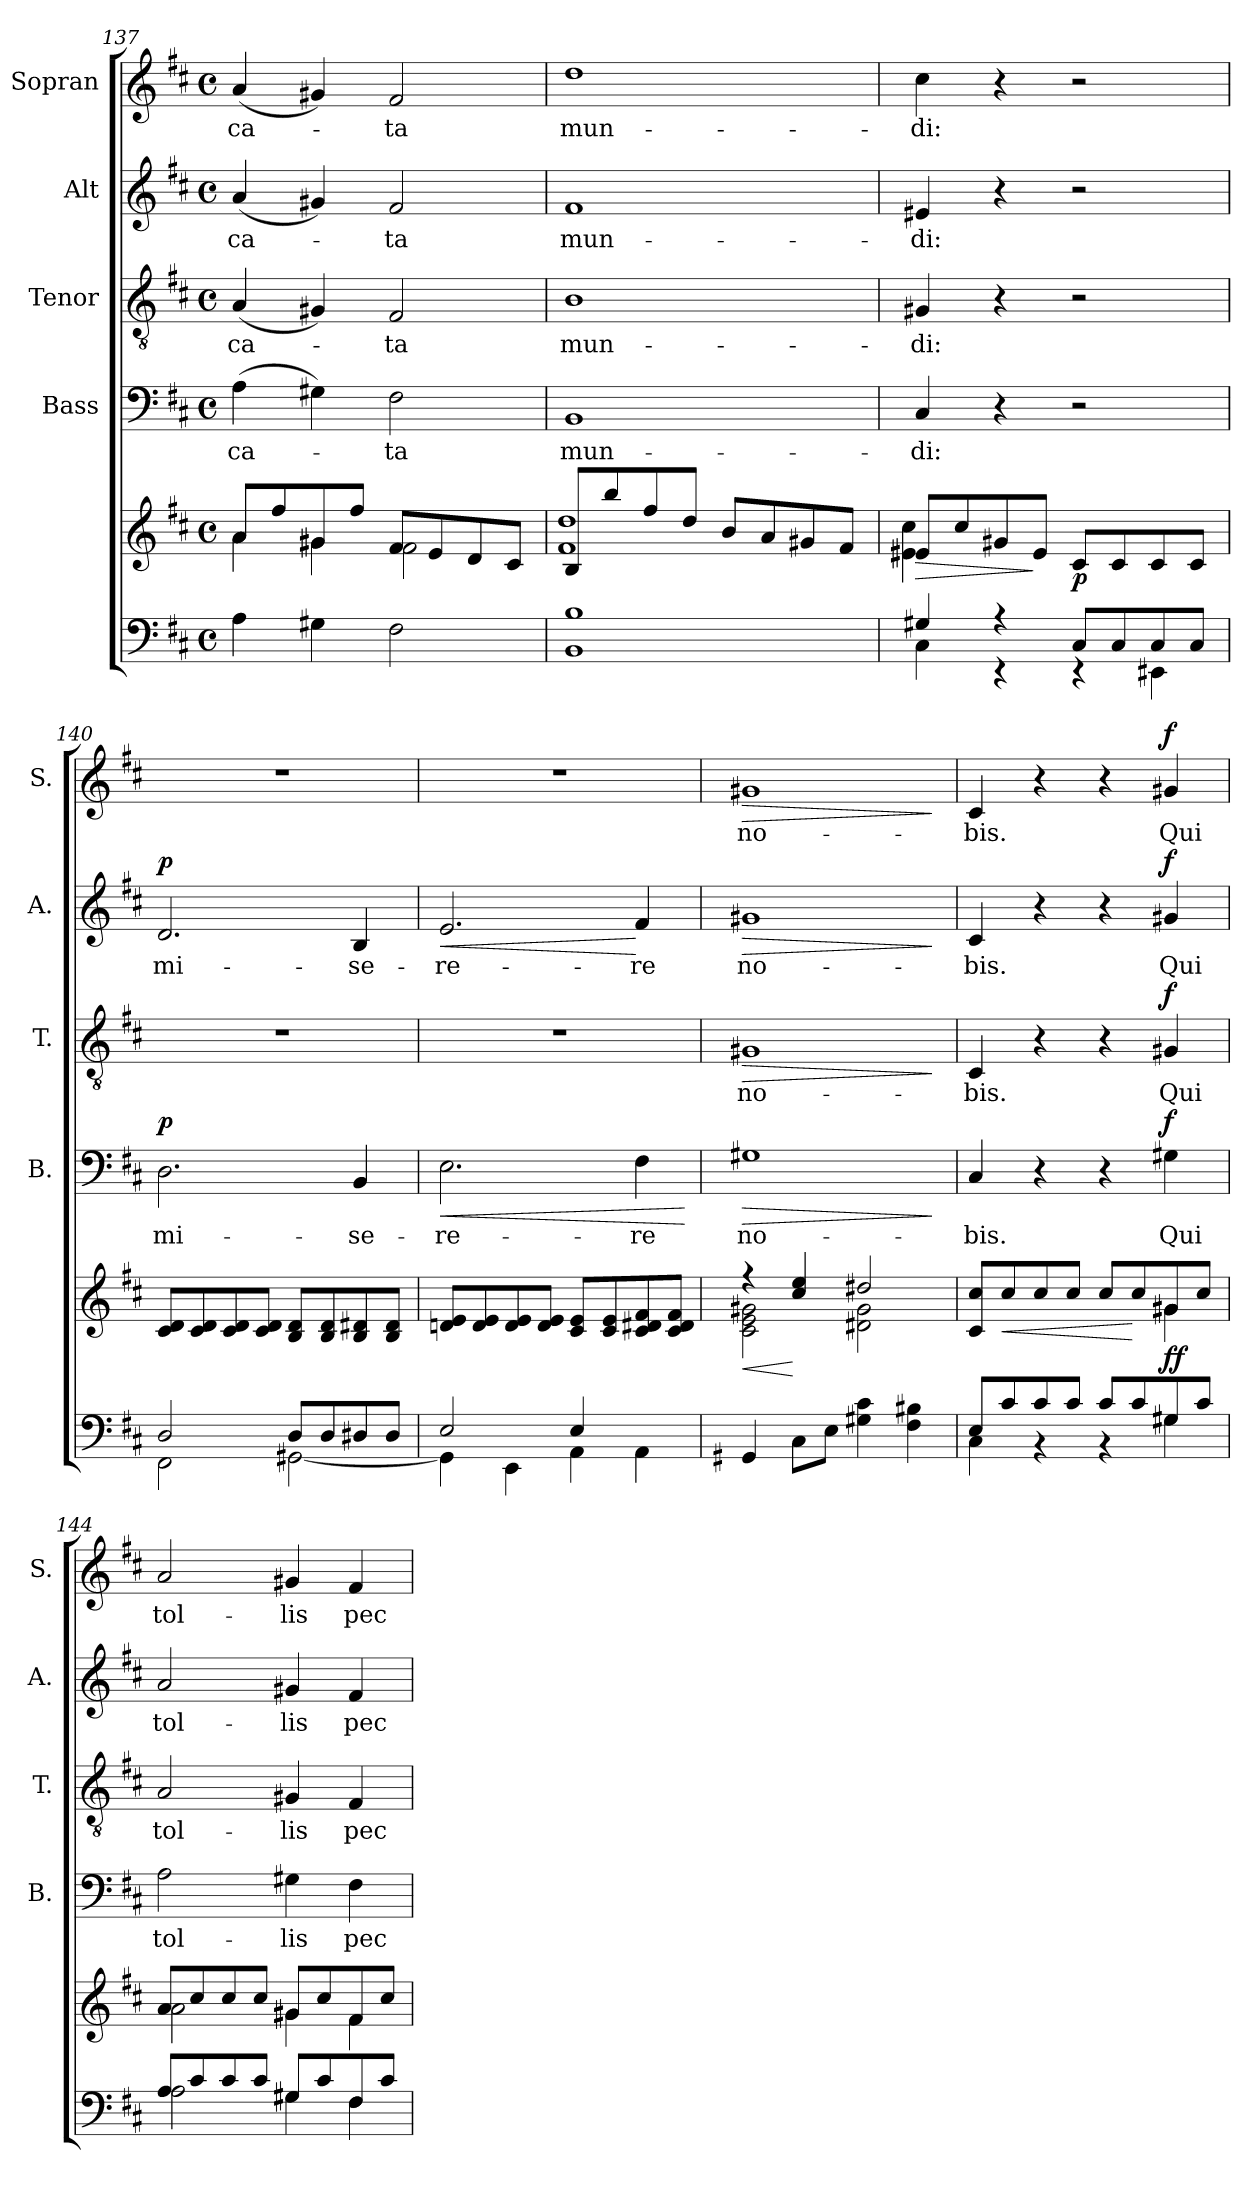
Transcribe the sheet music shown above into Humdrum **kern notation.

**kern	**kern	**dynam	**kern	**text	**dynam	**kern	**text	**dynam	**kern	**text	**dynam	**kern	**text	**dynam
*part5	*part5	*part5	*part4	*part4	*part4	*part3	*part3	*part3	*part2	*part2	*part2	*part1	*part1	*part1
*staff6	*staff5	*staff5/6	*staff4	*staff4	*staff4	*staff3	*staff3	*staff3	*staff2	*staff2	*staff2	*staff1	*staff1	*staff1
*	*	*	*I"Bass	*	*	*I"Tenor	*	*	*I"Alt	*	*	*I"Sopran	*	*
*	*	*	*I'B.	*	*	*I'T.	*	*	*I'A.	*	*	*I'S.	*	*
*clefF4	*clefG2	*	*clefF4	*	*	*clefGv2	*	*	*clefG2	*	*	*clefG2	*	*
*k[f#c#]	*k[f#c#]	*	*k[f#c#]	*	*	*k[f#c#]	*	*	*k[f#c#]	*	*	*k[f#c#]	*	*
*D:	*D:	*	*D:	*	*	*D:	*	*	*D:	*	*	*D:	*	*
*M4/4	*M4/4	*	*M4/4	*	*	*M4/4	*	*	*M4/4	*	*	*M4/4	*	*
*met(c)	*met(c)	*	*met(c)	*	*	*met(c)	*	*	*met(c)	*	*	*met(c)	*	*
=137	=137	=137	=137	=137	=137	=137	=137	=137	=137	=137	=137	=137	=137	=137
*	*^	*	*	*	*	*	*	*	*	*	*	*	*	*
!	!	!	!	!	!LO:LY:b	!	!	!LO:LY:b	!	!	!LO:LY:b	!	!	!LO:LY:b	!
4A\	8a/L	4a\	.	(>4A\	-ca-	.	(<4A/	-ca-	.	(<4a/	-ca-	.	(<4a/	-ca-	.
.	8ff#/	.	.	.	.	.	.	.	.	.	.	.	.	.	.
4G#X\	8g#/	4g#X\	.	4G#X\)	.	.	4G#X/)	.	.	4g#X/)	.	.	4g#X/)	.	.
.	8ff#/J	.	.	.	.	.	.	.	.	.	.	.	.	.	.
!	!	!	!	!	!LO:LY:b	!	!	!LO:LY:b	!	!	!LO:LY:b	!	!	!LO:LY:b	!
2F#\	8f#/L	2f#\	.	2F#\	-ta	.	2F#/	-ta	.	2f#/	-ta	.	2f#/	-ta	.
.	8e/	.	.	.	.	.	.	.	.	.	.	.	.	.	.
.	8d/	.	.	.	.	.	.	.	.	.	.	.	.	.	.
.	8c#/J	.	.	.	.	.	.	.	.	.	.	.	.	.	.
=138	=138	=138	=138	=138	=138	=138	=138	=138	=138	=138	=138	=138	=138	=138	=138
!	!	!	!	!	!LO:LY:b	!	!	!LO:LY:b	!	!	!LO:LY:b	!	!	!LO:LY:b	!
1BB 1B	8B/L	1f# 1dd	.	1BB	mun-	.	1B	mun-	.	1f#	mun-	.	1dd	mun-	.
.	8bb/	.	.	.	.	.	.	.	.	.	.	.	.	.	.
.	8ff#/	.	.	.	.	.	.	.	.	.	.	.	.	.	.
.	8dd/J	.	.	.	.	.	.	.	.	.	.	.	.	.	.
.	8b/L	.	.	.	.	.	.	.	.	.	.	.	.	.	.
.	8a/	.	.	.	.	.	.	.	.	.	.	.	.	.	.
.	8g#X/	.	.	.	.	.	.	.	.	.	.	.	.	.	.
.	8f#/J	.	.	.	.	.	.	.	.	.	.	.	.	.	.
=139	=139	=139	=139	=139	=139	=139	=139	=139	=139	=139	=139	=139	=139	=139	=139
*^	*	*	*	*	*	*	*	*	*	*	*	*	*	*	*
!	!	!	!	!LO:HP:b	!	!LO:LY:b	!	!	!LO:LY:b	!	!	!LO:LY:b	!	!	!LO:LY:b	!
4G#X/	4C#\	8e#X/L	4e#\ 4cc#\	>	4C#/	-di:	.	4G#X/	-di:	.	4e#X/	-di:	.	4cc#\	-di:	.
.	.	8cc#/	.	.	.	.	.	.	.	.	.	.	.	.	.	.
4r	4r	8g#X/	2.ryy	.	4r	.	.	4r	.	.	4r	.	.	4r	.	.
.	.	8e#/J	.	]	.	.	.	.	.	.	.	.	.	.	.	.
!	!	!	!	!LO:DY:b	!	!	!	!	!	!	!	!	!	!	!	!
8C#/L	4rEE	8c#/L	.	p	2r	.	.	2r	.	.	2r	.	.	2r	.	.
8C#/	.	8c#/	.	.	.	.	.	.	.	.	.	.	.	.	.	.
8C#/	4EE#X\	8c#/	.	.	.	.	.	.	.	.	.	.	.	.	.	.
8C#/J	.	8c#/J	.	.	.	.	.	.	.	.	.	.	.	.	.	.
*	*	*v	*v	*	*	*	*	*	*	*	*	*	*	*	*	*
!!LO:PB:g=z
=140	=140	=140	=140	=140	=140	=140	=140	=140	=140	=140	=140	=140	=140	=140	=140
!	!	!	!	!	!LO:LY:b	!LO:DY:a	!	!	!	!	!LO:LY:b	!LO:DY:a	!	!	!
2D/	2FF#\	8c#/ 8d/L	.	2.D\	mi-	p	1r	.	.	2.d/	mi-	p	1r	.	.
.	.	8c#/ 8d/	.	.	.	.	.	.	.	.	.	.	.	.	.
.	.	8c#/ 8d/	.	.	.	.	.	.	.	.	.	.	.	.	.
.	.	8c#/ 8d/J	.	.	.	.	.	.	.	.	.	.	.	.	.
8D/L	[<2GG#X\	8B/ 8d/L	.	.	.	.	.	.	.	.	.	.	.	.	.
8D/	.	8B/ 8d/	.	.	.	.	.	.	.	.	.	.	.	.	.
!	!	!	!	!	!LO:LY:b	!	!	!	!	!	!LO:LY:b	!	!	!	!
8D#X/	.	8B/ 8d#X/	.	4BB/	-se-	.	.	.	.	4B/	-se-	.	.	.	.
8D#/J	.	8B/ 8d#/J	.	.	.	.	.	.	.	.	.	.	.	.	.
=141	=141	=141	=141	=141	=141	=141	=141	=141	=141	=141	=141	=141	=141	=141	=141
!	!	!	!	!	!LO:LY:b	!LO:HP:b	!	!	!	!	!LO:LY:b	!LO:HP:b	!	!	!
2E/	4GG#\]	8dn/ 8e/L	.	2.E\	-re-	<	1r	.	.	2.e/	-re-	<	1r	.	.
.	.	8d/ 8e/	.	.	.	.	.	.	.	.	.	.	.	.	.
.	4EE\	8d/ 8e/	.	.	.	.	.	.	.	.	.	.	.	.	.
.	.	8d/ 8e/J	.	.	.	.	.	.	.	.	.	.	.	.	.
4E/	4AA\	8c#/ 8e/L	.	.	.	.	.	.	.	.	.	.	.	.	.
.	.	8c#/ 8e/	.	.	.	.	.	.	.	.	.	.	.	.	.
!	!	!	!	!	!LO:LY:b	!	!	!	!	!	!LO:LY:b	!	!	!	!
4ryy	4AA\	8c#/ 8d#X/ 8f#/	.	4F#\	-re	.	.	.	.	4f#/	-re	[	.	.	.
.	.	8c#/ 8d#/ 8f#/J	.	.	.	.	.	.	.	.	.	.	.	.	.
*v	*v	*	*	*	*	*	*	*	*	*	*	*	*	*	*
.	.	.	.	.	[	.	.	.	.	.	.	.	.	.
=142	=142	=142	=142	=142	=142	=142	=142	=142	=142	=142	=142	=142	=142	=142
*^	*	*	*	*	*	*	*	*	*	*	*	*	*	*
!	!	!	!LO:HP:b	!	!LO:LY:b	!LO:HP:b	!	!LO:LY:b	!LO:HP:b	!	!LO:LY:b	!LO:HP:b	!	!LO:LY:b	!LO:HP:b
*	*	*^	*	*	*	*	*	*	*	*	*	*	*	*	*
4GG#X/	1GG#Xyy	4ree	2c#\ 2e\ 2g#X\	<	1G#X	no-	>	1G#X	no-	>	1g#X	no-	>	1g#X	no-	>
8C#\L	.	4cc#/ 4ee/	.	[	.	.	.	.	.	.	.	.	.	.	.	.
8E\J	.	.	.	.	.	.	.	.	.	.	.	.	.	.	.	.
4G#X\ 4c#\	.	2dd#X/	2d#X\ 2g#\	.	.	.	.	.	.	.	.	.	.	.	.	.
4F#\ 4B#X\	.	.	.	.	.	.	.	.	.	.	.	.	.	.	.	.
*v	*v	*	*	*	*	*	*	*	*	*	*	*	*	*	*	*
*	*v	*v	*	*	*	*	*	*	*	*	*	*	*	*	*
.	.	.	.	.	]	.	.	]	.	.	]	.	.	]
=143	=143	=143	=143	=143	=143	=143	=143	=143	=143	=143	=143	=143	=143	=143
*^	*^	*	*	*	*	*	*	*	*	*	*	*	*	*
!	!	!	!	!	!	!LO:LY:b	!	!	!LO:LY:b	!	!	!LO:LY:b	!	!	!LO:LY:b	!
8E/L	4C#\	8c#/ 8cc#/L	2.ryy	.	4C#/	-bis.	.	4C#/	-bis.	.	4c#/	-bis.	.	4c#/	-bis.	.
!	!	!	!	!LO:HP:b	!	!	!	!	!	!	!	!	!	!	!	!
8c#/	.	8cc#/	.	<	.	.	.	.	.	.	.	.	.	.	.	.
8c#/	4r	8cc#/	.	.	4r	.	.	4r	.	.	4r	.	.	4r	.	.
8c#/J	.	8cc#/J	.	.	.	.	.	.	.	.	.	.	.	.	.	.
8c#/L	4r	8cc#/L	.	.	4r	.	.	4r	.	.	4r	.	.	4r	.	.
8c#/	.	8cc#/	.	[	.	.	.	.	.	.	.	.	.	.	.	.
!	!	!	!	!LO:DY:b	!	!LO:LY:b	!LO:DY:a	!	!LO:LY:b	!LO:DY:a	!	!LO:LY:b	!LO:DY:a	!	!LO:LY:b	!LO:DY:a
8G#X/	4G#\	8g#X/	4g#\	ff	4G#X\	Qui	f	4G#X/	Qui	f	4g#X/	Qui	f	4g#X/	Qui	f
8c#/J	.	8cc#/J	.	.	.	.	.	.	.	.	.	.	.	.	.	.
!!LO:LB:g=z
=144	=144	=144	=144	=144	=144	=144	=144	=144	=144	=144	=144	=144	=144	=144	=144	=144
!	!	!	!	!	!	!LO:LY:b	!	!	!LO:LY:b	!	!	!LO:LY:b	!	!	!LO:LY:b	!
8A/L	2A\	8a/L	2a\	.	2A\	tol-	.	2A/	tol-	.	2a/	tol-	.	2a/	tol-	.
8c#/	.	8cc#/	.	.	.	.	.	.	.	.	.	.	.	.	.	.
8c#/	.	8cc#/	.	.	.	.	.	.	.	.	.	.	.	.	.	.
8c#/J	.	8cc#/J	.	.	.	.	.	.	.	.	.	.	.	.	.	.
!	!	!	!	!	!	!LO:LY:b	!	!	!LO:LY:b	!	!	!LO:LY:b	!	!	!LO:LY:b	!
8G#X/L	4G#\	8g#X/L	4g#\	.	4G#X\	-lis	.	4G#X/	-lis	.	4g#X/	-lis	.	4g#X/	-lis	.
8c#/	.	8cc#/	.	.	.	.	.	.	.	.	.	.	.	.	.	.
!	!	!	!	!	!	!LO:LY:b	!	!	!LO:LY:b	!	!	!LO:LY:b	!	!	!LO:LY:b	!
8F#/	4F#\	8f#/	4f#\	.	4F#\	pec-	.	4F#/	pec-	.	4f#/	pec-	.	4f#/	pec-	.
8c#/J	.	8cc#/J	.	.	.	.	.	.	.	.	.	.	.	.	.	.
*v	*v	*	*	*	*	*	*	*	*	*	*	*	*	*	*	*
*	*v	*v	*	*	*	*	*	*	*	*	*	*	*	*	*
=	=	=	=	=	=	=	=	=	=	=	=	=	=	=
*-	*-	*-	*-	*-	*-	*-	*-	*-	*-	*-	*-	*-	*-	*-
